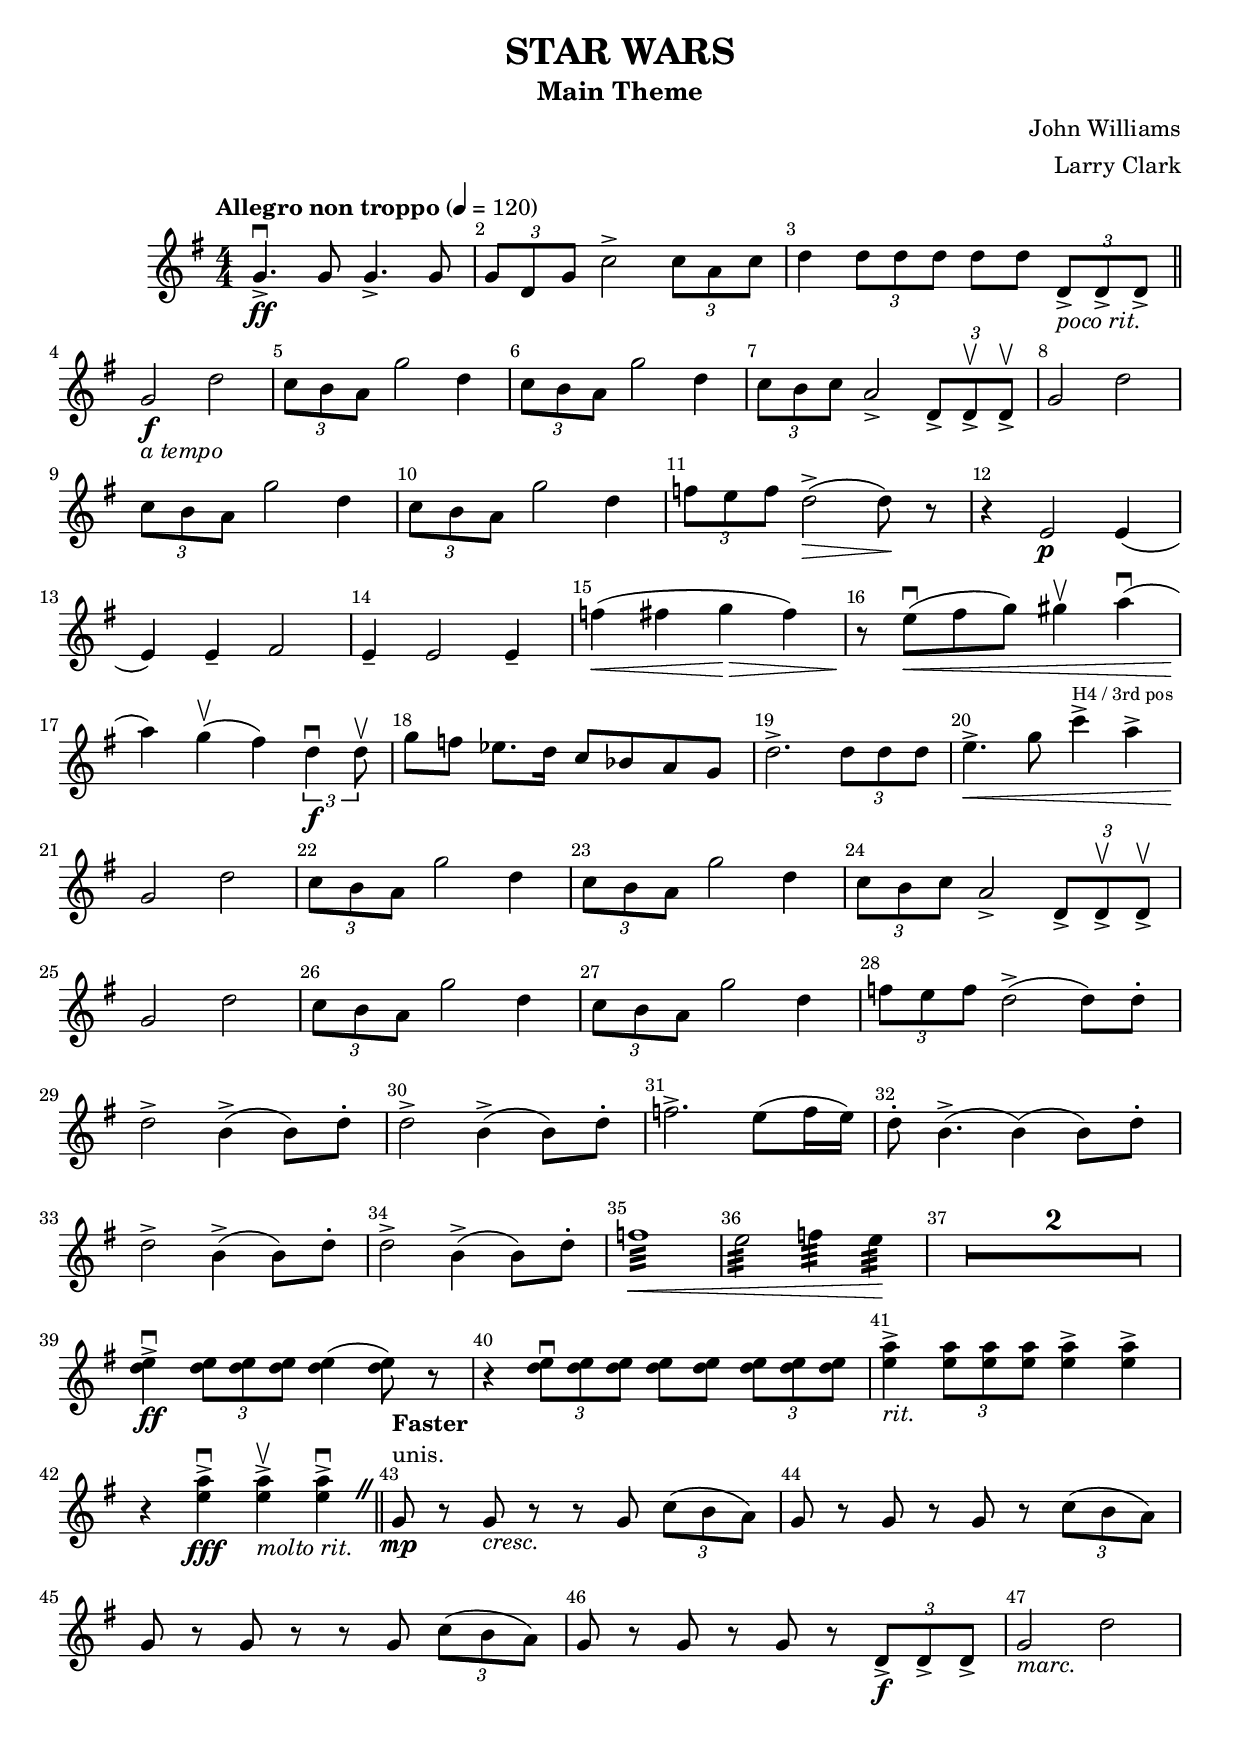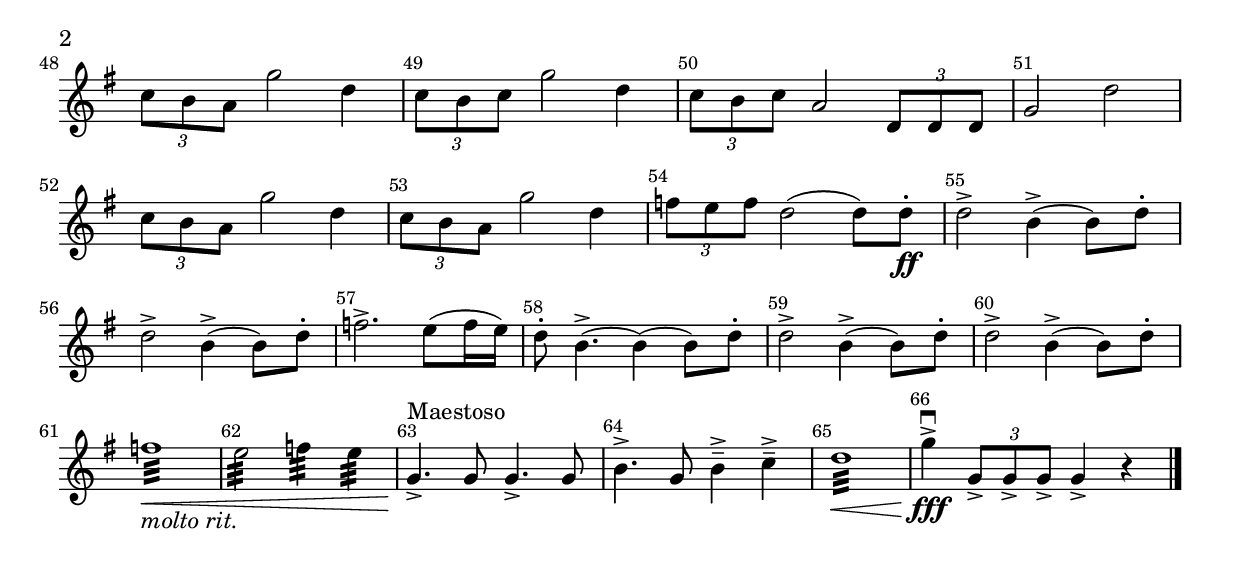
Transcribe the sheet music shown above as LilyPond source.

\version "2.18.2"
\header {
  title = "STAR WARS"
  subtitle = "Main Theme"
  composer = "John Williams"
  arranger = "Larry Clark"
}
\layout {
  \context {
    \Score
      \override BarNumber.break-visibility = ##(#f #t #t)
      \override SpacingSpanner.base-shortest-duration = #(ly:make-moment 1/24)
  }
}

voiceconsts = {
  \key g \major
  \time 4/4
  \numericTimeSignature
  \tempo "Allegro non troppo" 4 = 120
  \compressFullBarRests \override MultiMeasureRest.expand-limit=#1
 }
\book {
  \score {
    \new Staff {
      \new Voice {
        \relative c' {
          \voiceconsts
          \clef treble
          g'4.->\downbow\ff g8 g4.-> g8 |
          \tuplet 3/2 { g8 d g } c2-> \tuplet 3/2 {c8 a c } |
          d4 \tuplet 3/2 { d8 d d } d8 d \tuplet 3/2 { d,8->_\markup{\italic "poco rit."} d-> d-> } \bar"||"

          g2_\markup{\italic "a tempo"}\f d' |
          \tuplet 3/2 { c8 b a } g'2 d4 |
          \tuplet 3/2 { c8 b a } g'2 d4 |
          \tuplet 3/2 { c8 b c } a2-> \tuplet 3/2 { d,8-> d->\upbow d->\upbow } |
          g2 d' |
          \tuplet 3/2 { c8 b a } g'2 d4 |
          \tuplet 3/2 {c8 b a } g'2 d4 |
          \tuplet 3/2 { f8 e f } d2->\>( d8)\! r8 |
          r4 e,2\p e4( |
          e4) e-- fis2 |
          e4-- e2 e4-- |
          f'4(\< fis g\> fis) |
          r8\! e8(\downbow\< fis8 g) gis4\upbow a4(\downbow |
          a4)\! g(\upbow fis) \tuplet 3/2 { d4\downbow\f d8\upbow } |
          g8 f ees8. d16 c8 bes a g |
          d'2.-> \tuplet 3/2 { d8 d d } |
          e4.->\< g8 c4^\markup{\tiny "H4 / 3rd pos"}-> a4-> |
          g,2\! d'2 |
          \tuplet 3/2 {c8 b a } g'2 d4 |
          \tuplet 3/2 {c8 b a } g'2 d4 |
          \tuplet 3/2 {c8 b c} a2-> \tuplet 3/2 {d,8-> d->\upbow d->\upbow} |
          g2 d'2 |
          \tuplet 3/2 {c8 b a} g'2 d4 |
          \tuplet 3/2 { c8 b a } g'2 d4 |
          \tuplet 3/2 {f8 e f} d2(-> d8) d8-. |
          d2-> b4(-> b8) d-. |
          d2-> b4(-> b8) d8-. |
          f2.-> e8( f16 e) |
          d8-. b4.(-> b4)( b8) d8-. |
          d2-> b4(-> b8) d8-. |
          d2-> b4(-> b8) d8-. |
          f1:32\< |
          e2:32 f4:32 e4:32\! |
          R1*2 |
          <d e>4->\ff\downbow \tuplet 3/2 {<d e>8 <d e> <d e>} <d e>4( <d e>8) r8 |
          r4 \tuplet 3/2 { <d e>8\downbow <d e> <d e> } <d e>8 <d e> \tuplet 3/2 { <d e>8 <d e> <d e> } |
          <e a>4->_\markup{\italic "rit."} \tuplet 3/2 {<e a>8 <e a> <e a>} <e a>4-> <e a>-> |
          r4 <e a>4->\fff\downbow <e a>->\upbow_\markup{\italic "molto rit."} <e a>->\downbow { \override BreathingSign.text=\markup { \musicglyph #"scripts.caesura.straight" } \breathe } \bar"||"

          g,8^\markup{\column{\bold Faster\line{ unis.}}}\mp r8 g_\markup{\italic "cresc."} r8 r8 g \tuplet 3/2 {c8( b a)} |
          g8 r8 g8 r8 g8 r8 \tuplet 3/2 {c8( b a)} |
          g8 r8 g r8 r8 g \tuplet 3/2 {c8( b a)} |
          g8 r g r g r \tuplet 3/2 {d8->\f d-> d->} |
          g2_\markup{\italic "marc."} d'2 |
          \tuplet 3/2 {c8 b a} g'2 d4 |
          \tuplet 3/2 {c8 b c} g'2 d4 |
          \tuplet 3/2 {c8 b c} a2 \tuplet 3/2 {d,8 d d} |
          g2 d'2 |
          \tuplet 3/2 {c8 b a} g'2 d4 |
          \tuplet 3/2 {c8 b a} g'2 d4 |
          \tuplet 3/2 {f8 e f} d2( d8) d-.\ff |
          d2-> b4(-> b8) d-. |
          d2-> b4(-> b8) d-. |
          f2.-> e8( f16 e) |
          d8-. b4.->( b4)( b8) d8-. |
          d2-> b4(-> b8) d8-. |
          d2-> b4(-> b8) d-. |
          f1:32_\markup{\italic "molto rit."}\< |
          e2:32 f4:32 e:32 |
          g,4.^"Maestoso"->\! g8 g4.-> g8 |
          b4.-> g8 b4->-- c->-- |
          d1:32\< |
          g4->\downbow\!\fff \tuplet 3/2 {g,8-> g-> g->} g4-> r4 \bar"|."
        }
      }
    }
    \layout { }
    \midi { }
  }
}

%% Last modified: 2016.07.14 01:12:13-0400
